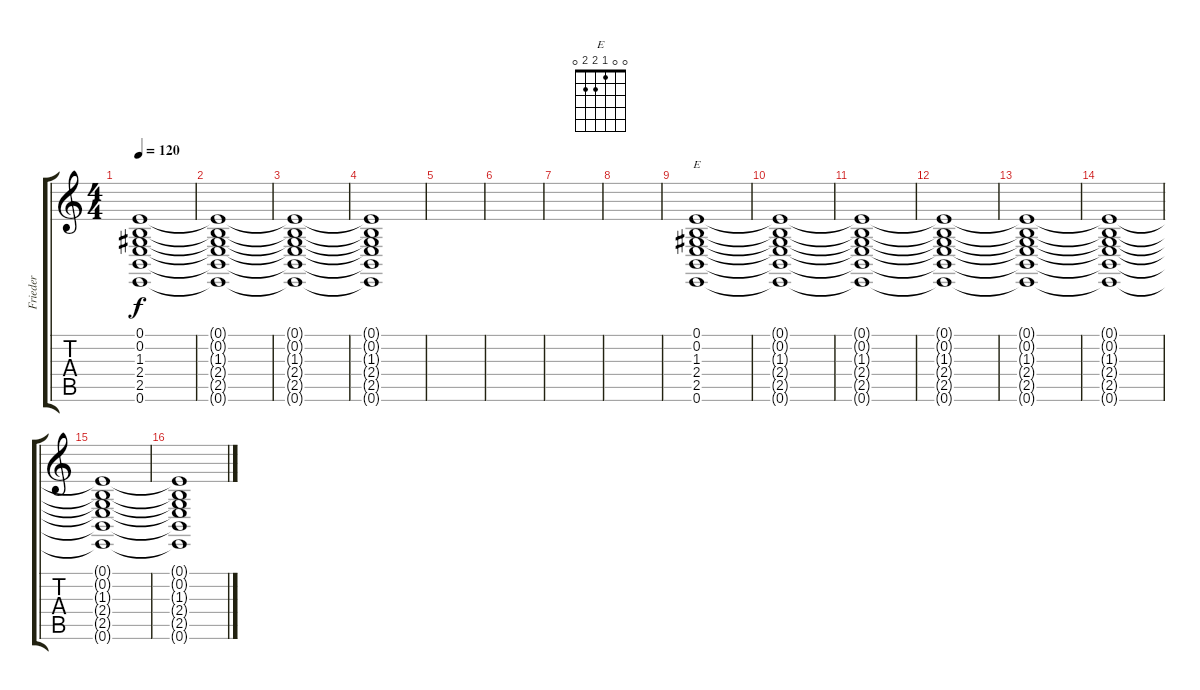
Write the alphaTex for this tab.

\track ("Frieder" "Frieder") {instrument fx6goblins}
\staff {score tabs}
\tuning (E4 B3 G3 D3 A2 E2) {hide}
\chord ("E" 0 0 1 2 2 0)
\ts (4 4)
\tempo 120
\clef g2
\ks c
(0.1{t} 0.2{t} 1.3{t} 2.4{t} 2.5{t} 0.6{t}).1{dy f} |
(0.1{t} 0.2{t} 1.3{t} 2.4{t} 2.5{t} 0.6{t}).1 |
(0.1{t} 0.2{t} 1.3{t} 2.4{t} 2.5{t} 0.6{t}).1 |
(0.1{t} 0.2{t} 1.3{t} 2.4{t} 2.5{t} 0.6{t}).1 |
|
|
|
|
(0.1 0.2 1.3 2.4 2.5 0.6).1{ch "E"} |
(0.1{t} 0.2{t} 1.3{t} 2.4{t} 2.5{t} 0.6{t}).1 |
(0.1{t} 0.2{t} 1.3{t} 2.4{t} 2.5{t} 0.6{t}).1 |
(0.1{t} 0.2{t} 1.3{t} 2.4{t} 2.5{t} 0.6{t}).1 |
(0.1{t} 0.2{t} 1.3{t} 2.4{t} 2.5{t} 0.6{t}).1 |
(0.1{t} 0.2{t} 1.3{t} 2.4{t} 2.5{t} 0.6{t}).1 |
(0.1{t} 0.2{t} 1.3{t} 2.4{t} 2.5{t} 0.6{t}).1{volume 10} |
(0.1{t} 0.2{t} 1.3{t} 2.4{t} 2.5{t} 0.6{t}).1
